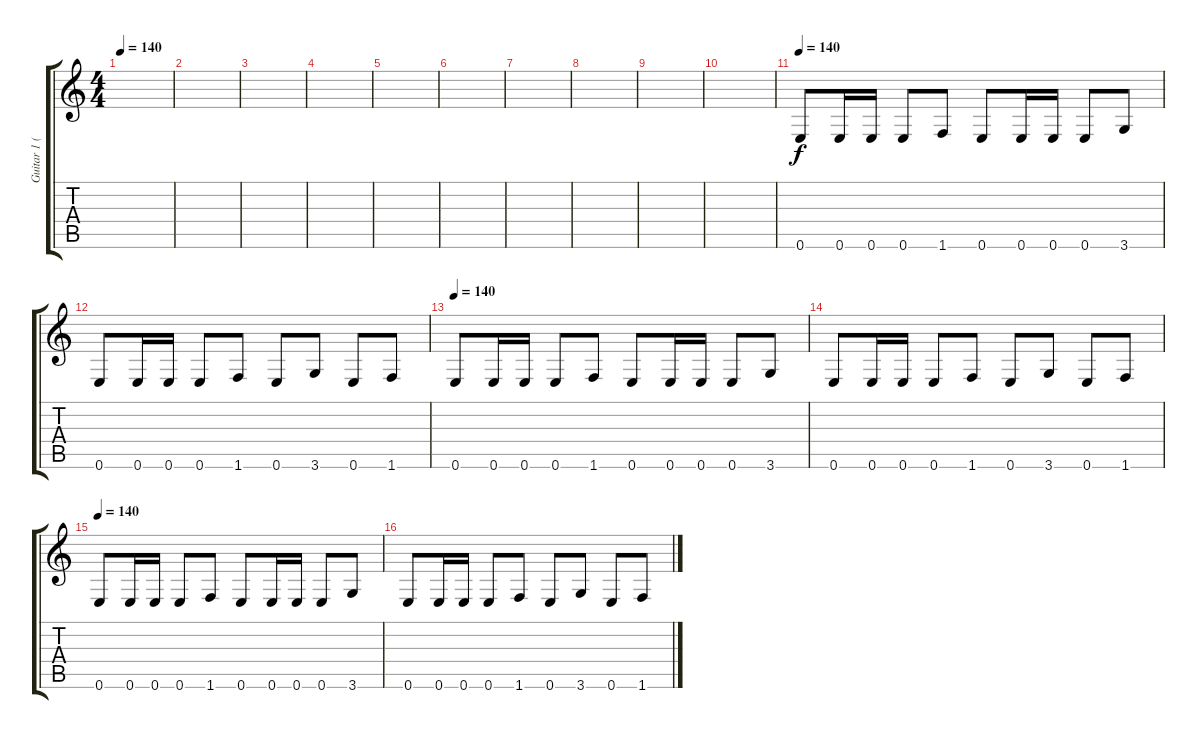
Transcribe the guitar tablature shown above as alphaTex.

\track ("Guitar 1 (Christofer Johnsson)" "Guitar 1 (") {instrument distortionguitar}
\staff {score tabs}
\tuning (E4 B3 G3 D3 A2 E2) {hide}
\ts (4 4)
\tempo 140
\tempo 120
\tempo 140
\clef g2
\ks c
|
|
|
|
|
|
|
|
|
|
\tempo 140
0.6.8 0.6.16 0.6.16 0.6.8 1.6.8 0.6.8 0.6.16 0.6.16 0.6.8 3.6.8 |
0.6.8 0.6.16 0.6.16 0.6.8 1.6.8 0.6.8 3.6.8 0.6.8 1.6.8 |
\tempo 140
0.6.8 0.6.16 0.6.16 0.6.8 1.6.8 0.6.8 0.6.16 0.6.16 0.6.8 3.6.8 |
0.6.8 0.6.16 0.6.16 0.6.8 1.6.8 0.6.8 3.6.8 0.6.8 1.6.8 |
\tempo 140
0.6.8 0.6.16 0.6.16 0.6.8 1.6.8 0.6.8 0.6.16 0.6.16 0.6.8 3.6.8 |
0.6.8 0.6.16 0.6.16 0.6.8 1.6.8 0.6.8 3.6.8 0.6.8 1.6.8
